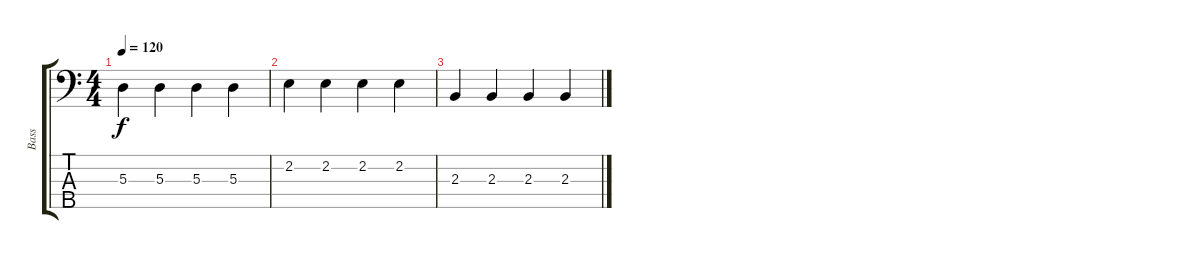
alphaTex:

\track ("Bass" "Bass") {instrument electricbassfinger}
\staff {score tabs}
\tuning (G2 D2 A1 E1 B0) {hide}
\ts (4 4)
\tempo 120
\clef f4
\ks c
5.3.4{dy f} 5.3.4 5.3.4 5.3.4 |
2.2.4 2.2.4 2.2.4 2.2.4 |
2.3.4 2.3.4 2.3.4 2.3.4
